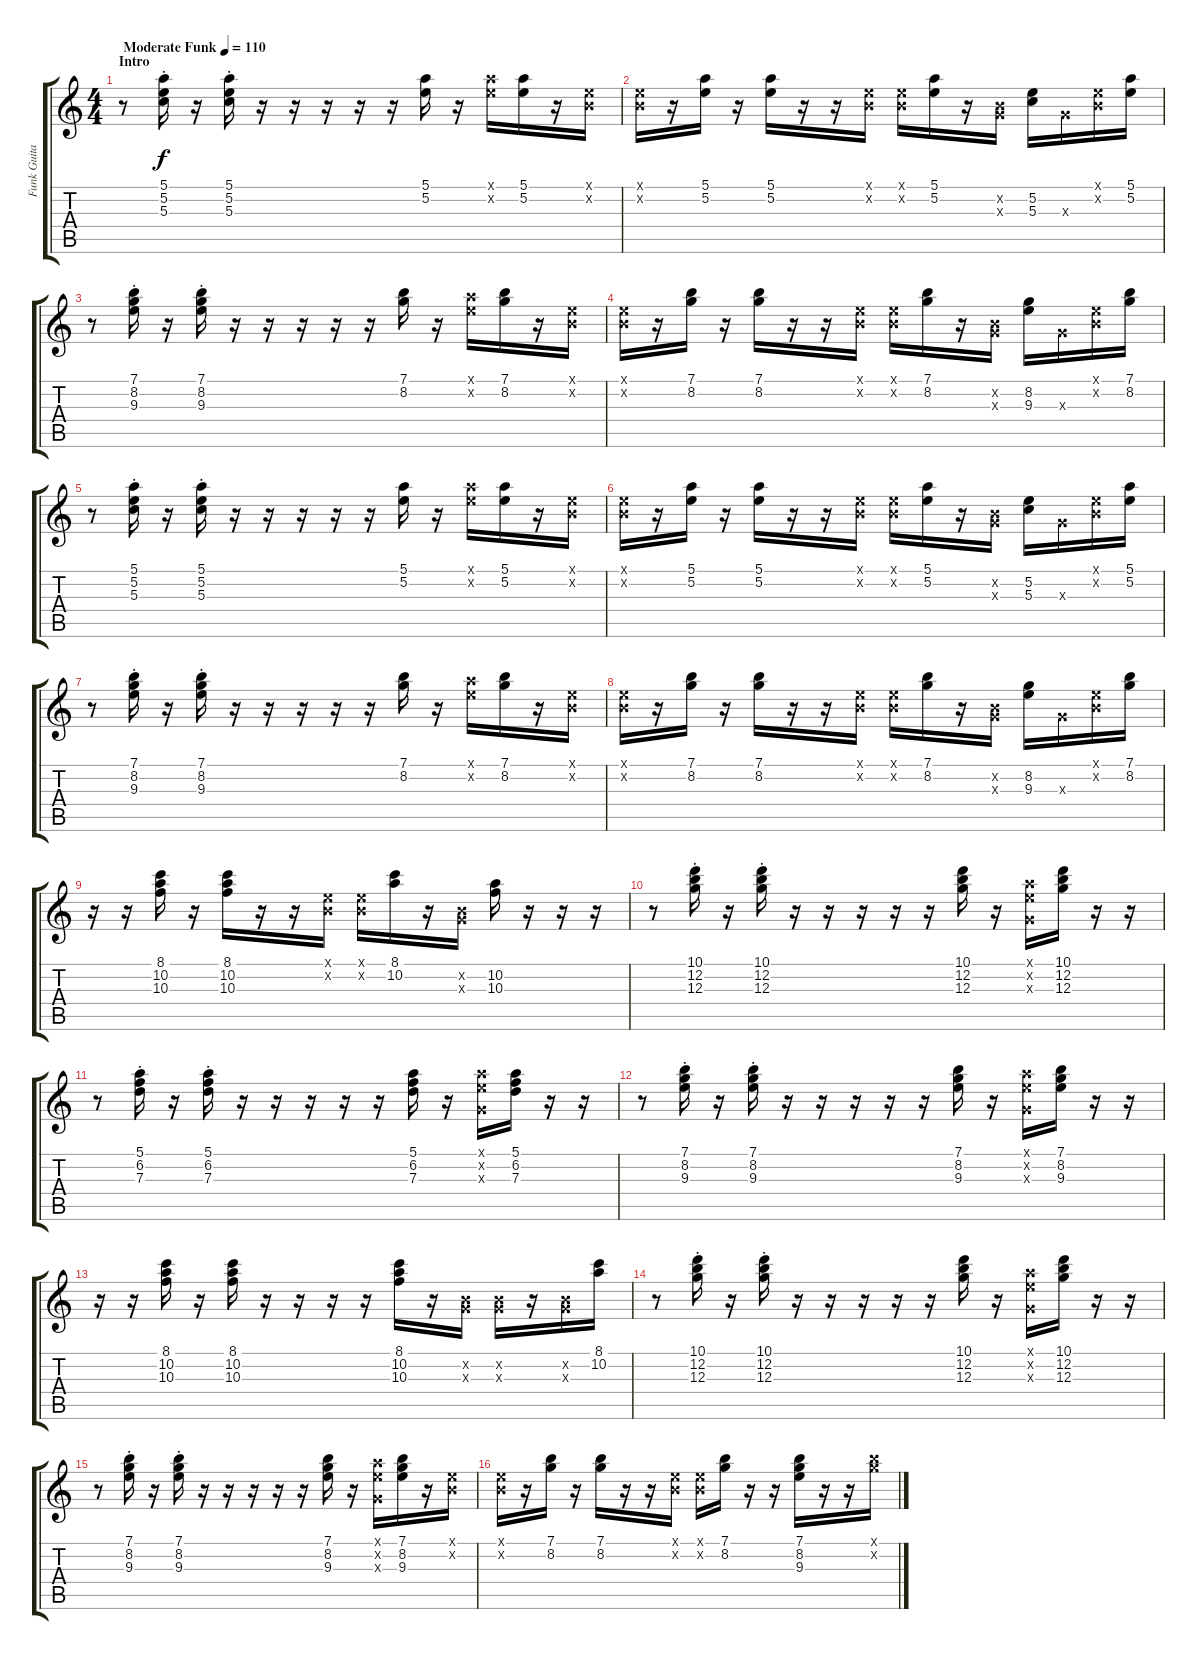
\track ("Funk Guitar" "Funk Guita") {instrument electricguitarclean}
\staff {score tabs}
\tuning (E4 B3 G3 D3 A2 E2) {hide}
\ts (4 4)
\section ("" "Intro")
\tempo (110 "Moderate Funk")
\clef g2
\ks c
r.8{dy f instrument electricguitarclean} (5.1 5.2 5.3{st}).16 r.16 (5.1 5.2 5.3{st}).16 r.16 r.16 r.16 r.16 r.16 (5.1 5.2).16 r.16 (5.1{x} 5.2{x}).16 (5.1 5.2).16 r.16 (0.1{x} 0.2{x}).16 |
(0.1{x} 0.2{x}).16 r.16 (5.1 5.2).16 r.16 (5.1 5.2).16 r.16 r.16 (0.1{x} 0.2{x}).16 (0.1{x} 0.2{x}).16 (5.1 5.2).16 r.16 (0.2{x} 0.3{x}).16 (5.2 5.3).16 0.3{x}.16 (0.1{x} 0.2{x}).16 (5.1 5.2).16 |
r.8 (7.1 8.2 9.3{st}).16 r.16 (7.1 8.2 9.3{st}).16 r.16 r.16 r.16 r.16 r.16 (7.1 8.2).16 r.16 (5.1{x} 5.2{x}).16 (7.1 8.2).16 r.16 (0.1{x} 0.2{x}).16 |
(0.1{x} 0.2{x}).16 r.16 (7.1 8.2).16 r.16 (7.1 8.2).16 r.16 r.16 (0.1{x} 0.2{x}).16 (0.1{x} 0.2{x}).16 (7.1 8.2).16 r.16 (0.2{x} 0.3{x}).16 (8.2 9.3).16 0.3{x}.16 (0.1{x} 0.2{x}).16 (7.1 8.2).16 |
r.8 (5.1 5.2 5.3{st}).16 r.16 (5.1 5.2 5.3{st}).16 r.16 r.16 r.16 r.16 r.16 (5.1 5.2).16 r.16 (5.1{x} 5.2{x}).16 (5.1 5.2).16 r.16 (0.1{x} 0.2{x}).16 |
(0.1{x} 0.2{x}).16 r.16 (5.1 5.2).16 r.16 (5.1 5.2).16 r.16 r.16 (0.1{x} 0.2{x}).16 (0.1{x} 0.2{x}).16 (5.1 5.2).16 r.16 (0.2{x} 0.3{x}).16 (5.2 5.3).16 0.3{x}.16 (0.1{x} 0.2{x}).16 (5.1 5.2).16 |
r.8 (7.1 8.2 9.3{st}).16 r.16 (7.1 8.2 9.3{st}).16 r.16 r.16 r.16 r.16 r.16 (7.1 8.2).16 r.16 (5.1{x} 5.2{x}).16 (7.1 8.2).16 r.16 (0.1{x} 0.2{x}).16 |
(0.1{x} 0.2{x}).16 r.16 (7.1 8.2).16 r.16 (7.1 8.2).16 r.16 r.16 (0.1{x} 0.2{x}).16 (0.1{x} 0.2{x}).16 (7.1 8.2).16 r.16 (0.2{x} 0.3{x}).16 (8.2 9.3).16 0.3{x}.16 (0.1{x} 0.2{x}).16 (7.1 8.2).16 |
r.16 r.16 (8.1 10.2 10.3).16 r.16 (8.1 10.2 10.3).16 r.16 r.16 (0.1{x} 0.2{x}).16 (0.1{x} 0.2{x}).16 (8.1 10.2).16 r.16 (0.2{x} 0.3{x}).16 (10.2 10.3).16 r.16 r.16 r.16 |
r.8 (10.1 12.2 12.3{st}).16 r.16 (10.1 12.2 12.3{st}).16 r.16 r.16 r.16 r.16 r.16 (10.1 12.2 12.3).16 r.16 (5.1{x} 5.2{x} 0.3{x}).16 (10.1 12.2 12.3).16 r.16 r.16 |
r.8 (5.1 6.2 7.3{st}).16 r.16 (5.1 6.2 7.3{st}).16 r.16 r.16 r.16 r.16 r.16 (5.1 6.2 7.3).16 r.16 (5.1{x} 5.2{x} 0.3{x}).16 (5.1 6.2 7.3).16 r.16 r.16 |
r.8 (7.1 8.2 9.3{st}).16 r.16 (7.1 8.2 9.3{st}).16 r.16 r.16 r.16 r.16 r.16 (7.1 8.2 9.3).16 r.16 (5.1{x} 5.2{x} 0.3{x}).16 (7.1 8.2 9.3).16 r.16 r.16 |
r.16 r.16 (8.1 10.2 10.3).16 r.16 (8.1 10.2 10.3).16 r.16 r.16 r.16 r.16 (8.1 10.2 10.3).16 r.16 (0.2{x} 0.3{x}).16 (0.2{x} 0.3{x}).16 r.16 (0.2{x} 0.3{x}).16 (8.1 10.2).16 |
r.8 (10.1 12.2 12.3{st}).16 r.16 (10.1 12.2 12.3{st}).16 r.16 r.16 r.16 r.16 r.16 (10.1 12.2 12.3).16 r.16 (5.1{x} 5.2{x} 0.3{x}).16 (10.1 12.2 12.3).16 r.16 r.16 |
r.8 (7.1 8.2 9.3{st}).16 r.16 (7.1 8.2 9.3{st}).16 r.16 r.16 r.16 r.16 r.16 (7.1 8.2 9.3).16 r.16 (5.1{x} 5.2{x} 0.3{x}).16 (7.1 8.2 9.3).16 r.16 (0.1{x} 0.2{x}).16 |
(0.1{x} 0.2{x}).16 r.16 (7.1 8.2).16 r.16 (7.1 8.2).16 r.16 r.16 (0.1{x} 0.2{x}).16 (0.1{x} 0.2{x}).16 (7.1 8.2).16 r.16 r.16 (7.1 8.2 9.3).16 r.16 r.16 (7.1{x} 8.2{x}).16
